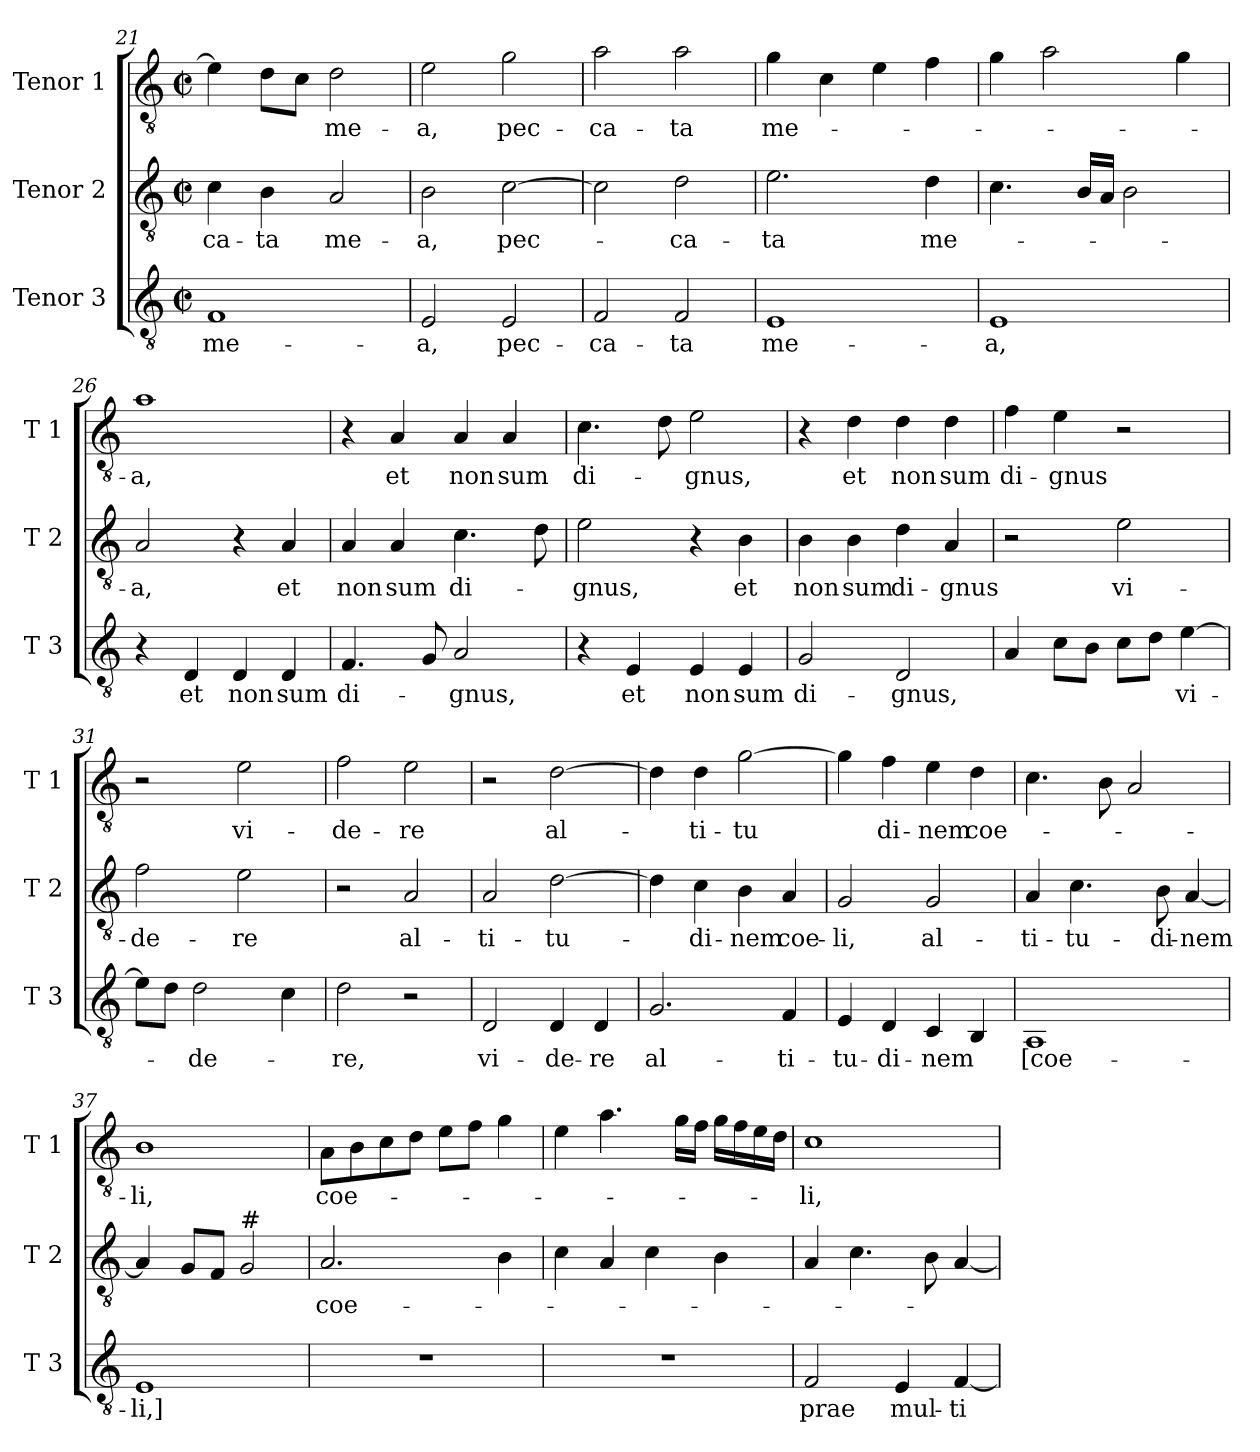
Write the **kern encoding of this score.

**kern	**text	**kern	**text	**kern	**text
*part3	*part3	*part2	*part2	*part1	*part1
*staff3	*staff3	*staff2	*staff2	*staff1	*staff1
*I"Tenor 3	*	*I"Tenor 2	*	*I"Tenor 1	*
*I'T 3	*	*I'T 2	*	*I'T 1	*
*clefGv2	*	*clefGv2	*	*clefGv2	*
*k[]	*	*k[]	*	*k[]	*
*C:	*	*C:	*	*C:	*
*M2/2	*	*M2/2	*	*M2/2	*
*met(c|)	*	*met(c|)	*	*met(c|)	*
=21	=21	=21	=21	=21	=21
!	!LO:LY:b	!	!LO:LY:b	!	!
1F	me-	4c\	-ca-	4e\]	.
!	!	!	!LO:LY:b	!	!
.	.	4B\	-ta	8d\L	.
.	.	.	.	8c\J	.
!	!	!	!LO:LY:b	!	!LO:LY:b
.	.	2A/	me-	2d\	me-
=22	=22	=22	=22	=22	=22
!	!LO:LY:b	!	!LO:LY:b	!	!LO:LY:b
2E/	-a,	2B\	-a,	2e\	-a,
!	!LO:LY:b	!	!LO:LY:b	!	!LO:LY:b
2E/	pec-	[2c\	pec-	2g\	pec-
=23	=23	=23	=23	=23	=23
!	!LO:LY:b	!	!	!	!LO:LY:b
2F/	-ca-	2c\]	.	2a\	-ca-
!	!LO:LY:b	!	!LO:LY:b	!	!LO:LY:b
2F/	-ta	2d\	-ca-	2a\	-ta
!!LO:LB:g=z
=24	=24	=24	=24	=24	=24
!	!LO:LY:b	!	!LO:LY:b	!	!LO:LY:b
1E	me-	2.e\	-ta	4g\	me-
.	.	.	.	4c\	.
.	.	.	.	4e\	.
!	!	!	!LO:LY:b	!	!
.	.	4d\	me-	4f\	.
=25	=25	=25	=25	=25	=25
!	!LO:LY:b	!	!	!	!
1E	-a,	4.c\	.	4g\	.
.	.	.	.	2a\	.
.	.	16B/LL	.	.	.
.	.	16A/JJ	.	.	.
.	.	2B\	.	.	.
.	.	.	.	4g\	.
=26	=26	=26	=26	=26	=26
!	!	!	!LO:LY:b	!	!LO:LY:b
4r	.	2A/	-a,	1a	-a,
!	!LO:LY:b	!	!	!	!
4D/	et	.	.	.	.
!	!LO:LY:b	!	!	!	!
4D/	non	4r	.	.	.
!	!LO:LY:b	!	!LO:LY:b	!	!
4D/	sum	4A/	et	.	.
=27	=27	=27	=27	=27	=27
!	!LO:LY:b	!	!LO:LY:b	!	!
4.F/	di-	4A/	non	4r	.
!	!	!	!LO:LY:b	!	!LO:LY:b
.	.	4A/	sum	4A/	et
8G/	.	.	.	.	.
!	!LO:LY:b	!	!LO:LY:b	!	!LO:LY:b
2A/	-gnus,	4.c\	di-	4A/	non
!	!	!	!	!	!LO:LY:b
.	.	.	.	4A/	sum
.	.	8d\	.	.	.
=28	=28	=28	=28	=28	=28
!	!	!	!LO:LY:b	!	!LO:LY:b
4r	.	2e\	-gnus,	4.c\	di-
!	!LO:LY:b	!	!	!	!
4E/	et	.	.	.	.
.	.	.	.	8d\	.
!	!LO:LY:b	!	!	!	!LO:LY:b
4E/	non	4r	.	2e\	-gnus,
!	!LO:LY:b	!	!LO:LY:b	!	!
4E/	sum	4B\	et	.	.
=29	=29	=29	=29	=29	=29
!	!LO:LY:b	!	!LO:LY:b	!	!
2G/	di-	4B\	non	4r	.
!	!	!	!LO:LY:b	!	!LO:LY:b
.	.	4B\	sum	4d\	et
!	!LO:LY:b	!	!LO:LY:b	!	!LO:LY:b
2D/	-gnus,	4d\	di-	4d\	non
!	!	!	!LO:LY:b	!	!LO:LY:b
.	.	4A/	-gnus	4d\	sum
!!LO:LB:g=z
=30	=30	=30	=30	=30	=30
!	!	!	!	!	!LO:LY:b
4A/	.	2r	.	4f\	di-
!	!	!	!	!	!LO:LY:b
8c\L	.	.	.	4e\	-gnus
8B\J	.	.	.	.	.
!	!	!	!LO:LY:b	!	!
8c\L	.	2e\	vi-	2r	.
8d\J	.	.	.	.	.
!	!LO:LY:b	!	!	!	!
[4e\	vi-	.	.	.	.
=31	=31	=31	=31	=31	=31
!	!	!	!LO:LY:b	!	!
8e\L]	.	2f\	-de-	2r	.
8d\J	.	.	.	.	.
!	!LO:LY:b	!	!	!	!
2d\	-de-	.	.	.	.
!	!	!	!LO:LY:b	!	!LO:LY:b
.	.	2e\	-re	2e\	vi-
4c\	.	.	.	.	.
=32	=32	=32	=32	=32	=32
!	!LO:LY:b	!	!	!	!LO:LY:b
2d\	-re,	2r	.	2f\	-de-
!	!	!	!LO:LY:b	!	!LO:LY:b
2r	.	2A/	al-	2e\	-re
=33	=33	=33	=33	=33	=33
!	!LO:LY:b	!	!LO:LY:b	!	!
2D/	vi-	2A/	-ti-	2r	.
!	!LO:LY:b	!	!LO:LY:b	!	!LO:LY:b
4D/	-de-	[2d\	-tu-	[2d\	al-
!	!LO:LY:b	!	!	!	!
4D/	-re	.	.	.	.
=34	=34	=34	=34	=34	=34
!	!LO:LY:b	!	!	!	!
2.G/	al-	4d\]	.	4d\]	.
!	!	!	!LO:LY:b	!	!LO:LY:b
.	.	4c\	-di-	4d\	-ti-
!	!	!	!LO:LY:b	!	!LO:LY:b
.	.	4B\	-nem	[2g\	-tu
!	!LO:LY:b	!	!LO:LY:b	!	!
4F/	-ti-	4A/	coe-	.	.
=35	=35	=35	=35	=35	=35
!	!LO:LY:b	!	!LO:LY:b	!	!
4E/	-tu-	2G/	-li,	4g\]	.
!	!LO:LY:b	!	!	!	!LO:LY:b
4D/	-di-	.	.	4f\	di-
!	!LO:LY:b	!	!LO:LY:b	!	!LO:LY:b
4C/	-nem	2G/	al-	4e\	-nem
!	!	!	!	!	!LO:LY:b
4BB/	.	.	.	4d\	coe-
!!LO:LB:g=z
=36	=36	=36	=36	=36	=36
!	!LO:LY:b	!	!LO:LY:b	!	!
1AA	[coe-	4A/	-ti-	4.c\	.
!	!	!	!LO:LY:b	!	!
.	.	4.c\	-tu-	.	.
.	.	.	.	8B\	.
.	.	.	.	2A/	.
!	!	!	!LO:LY:b	!	!
.	.	8B\	-di-	.	.
!	!	!	!LO:LY:b	!	!
.	.	[4A/	-nem	.	.
=37	=37	=37	=37	=37	=37
!	!LO:LY:b	!	!	!	!LO:LY:b
1E	-li,]	4A/]	.	1B	-li,
.	.	8G/L	.	.	.
.	.	8F/J	.	.	.
!	!	!LO:TX:a:t=#	!	!	!
.	.	2G/	.	.	.
=38	=38	=38	=38	=38	=38
!	!	!	!LO:LY:b	!	!LO:LY:b
1r	.	2.A/	coe-	8A\L	coe-
.	.	.	.	8B\	.
.	.	.	.	8c\	.
.	.	.	.	8d\J	.
.	.	.	.	8e\L	.
.	.	.	.	8f\J	.
.	.	4B\	.	4g\	.
=39	=39	=39	=39	=39	=39
1r	.	4c\	.	4e\	.
.	.	4A/	.	4.a\	.
.	.	4c\	.	.	.
.	.	.	.	16g\LL	.
.	.	.	.	16f\JJ	.
.	.	4B\	.	16g\LL	.
.	.	.	.	16f\	.
.	.	.	.	16e\	.
.	.	.	.	16d\JJ	.
=40	=40	=40	=40	=40	=40
!	!LO:LY:b	!	!	!	!LO:LY:b
2F/	prae	4A/	.	1c	-li,
.	.	4.c\	.	.	.
!	!LO:LY:b	!	!	!	!
4E/	mul-	.	.	.	.
.	.	8B\	.	.	.
!	!LO:LY:b	!	!	!	!
[4F/	-ti-	[4A/	.	.	.
=	=	=	=	=	=
*-	*-	*-	*-	*-	*-
